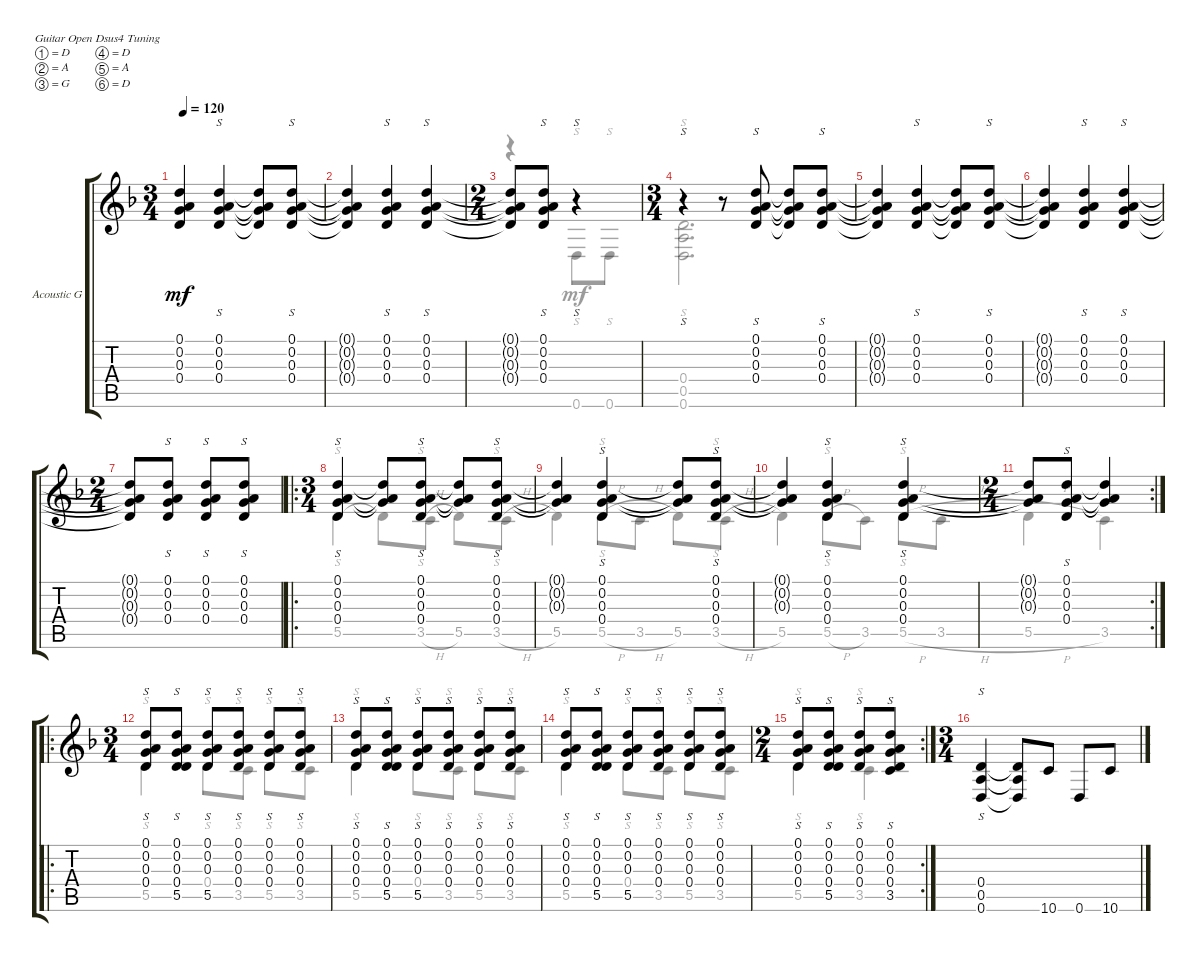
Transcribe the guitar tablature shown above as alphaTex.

\bracketExtendMode groupsimilarinstruments
\firstSystemTrackNameOrientation horizontal
\otherSystemsTrackNameOrientation horizontal
\track ("Acoustic Guitar" "Acoustic G") {instrument acousticgrandpiano}
\staff {score tabs}
\tuning (D4 A3 G3 D3 A2 D2)
\displaytranspose 12
\voice
\ts (3 4)
\tempo 120
\clef g2
\ks dminor
(0.4{t} 0.3{t} 0.2{t} 0.1{t}).4{dy mf} (0.4 0.3 0.2 0.1).4{s} (0.4{t} 0.3{t} 0.2{t} 0.1{t}).8 (0.4 0.3 0.2 0.1).8{s} |
(0.4{t} 0.3{t} 0.2{t} 0.1{t}).4 (0.4 0.3 0.2 0.1).4{s} (0.4 0.3 0.2 0.1).4{s} |
\ts (2 4)
(0.4{t} 0.3{t} 0.2{t} 0.1{t}).8 (0.4 0.3 0.2 0.1).8{s} r.4{s} |
\ts (3 4)
r.4{s} r.8 (0.4 0.3 0.2 0.1).8{s} (0.4{t} 0.3{t} 0.2{t} 0.1{t}).8 (0.4 0.3 0.2 0.1).8{s} |
(0.4{t} 0.3{t} 0.2{t} 0.1{t}).4 (0.4 0.3 0.2 0.1).4{s} (0.4{t} 0.3{t} 0.2{t} 0.1{t}).8 (0.4 0.3 0.2 0.1).8{s} |
(0.4{t} 0.3{t} 0.2{t} 0.1{t}).4 (0.4 0.3 0.2 0.1).4{s} (0.4 0.3 0.2 0.1).4{s} |
\ts (2 4)
(0.4{t} 0.3{t} 0.2{t} 0.1{t}).8 (0.4 0.3 0.2 0.1).8{s} (0.4 0.3 0.2 0.1).8{s} (0.4 0.3 0.2 0.1).8{s} |
\ro
\ts (3 4)
(0.4 0.3 0.2 0.1).4{s} (0.3{t} 0.2{t} 0.1{t}).8 (0.4 0.3 0.2 0.1).8{s} (0.3{t} 0.2{t} 0.1{t}).8 (0.4 0.3 0.2 0.1).8{s} |
(0.3{t} 0.2{t} 0.1{t}).4 (0.4 0.3 0.2 0.1).4{s} (0.3{t} 0.2{t} 0.1{t}).8 (0.4 0.3 0.2 0.1).8{s} |
(0.3{t} 0.2{t} 0.1{t}).4 (0.4 0.3 0.2 0.1).4{s} (0.4 0.3 0.2 0.1).4{s} |
\rc 2
\ts (2 4)
(0.3{t} 0.2{t} 0.1{t}).8 (0.4 0.3 0.2 0.1).8{s} (0.3{t} 0.2{t} 0.1{t}).4 |
\ro
\ts (3 4)
(0.4 0.3 0.2 0.1).8{s} (5.5 0.4 0.3 0.2 0.1).8{s} (5.5 0.3 0.2 0.1).8{s} (0.4 0.3 0.2 0.1).8{s} (0.4 0.3 0.2 0.1).8{s} (0.4 0.3 0.2 0.1).8{s} |
(0.4 0.3 0.2 0.1).8{s} (5.5 0.4 0.3 0.2 0.1).8{s} (5.5 0.3 0.2 0.1).8{s} (0.4 0.3 0.2 0.1).8{s} (0.4 0.3 0.2 0.1).8{s} (0.4 0.3 0.2 0.1).8{s} |
(0.4 0.3 0.2 0.1).8{s} (5.5 0.4 0.3 0.2 0.1).8{s} (5.5 0.3 0.2 0.1).8{s} (0.4 0.3 0.2 0.1).8{s} (0.4 0.3 0.2 0.1).8{s} (0.4 0.3 0.2 0.1).8{s} |
\rc 2
\ts (2 4)
(0.4 0.3 0.2 0.1).8{s} (5.5 0.4 0.3 0.2 0.1).8{s} (0.4 0.3 0.2 0.1).8{s} (3.5 0.4 0.3 0.2 0.1).8{s} |
\ts (3 4)
(0.6 0.5 0.4).4{s} (0.6{t} 0.5{t} 0.4{t}).8 10.6.8 0.6.8 10.6.8
\voice
\clef g2
\ottava regular
\simile none
\ks dminor
|
|
r.4 0.6.8{s} 0.6.8{s} |
(0.6 0.5 0.4).2{s d} |
|
|
|
5.5.4{s} 5.5{t}.8 3.5{h}.8{s} 5.5.8 3.5{h}.8{s} |
5.5.4 5.5{h}.8{s} 3.5{h}.8 5.5.8 3.5{h}.8{s} |
5.5.4 5.5{h}.8{s} 3.5.8 5.5{h}.8{s} 3.5{h}.8 |
5.5{h}.4 3.5.4 |
5.5.4{s} 0.4.8{s} 3.5.8{s} 5.5.8{s} 3.5.8{s} |
5.5.4{s} 0.4.8{s} 3.5.8{s} 5.5.8{s} 3.5.8{s} |
5.5.4{s} 0.4.8{s} 3.5.8{s} 5.5.8{s} 3.5.8{s} |
5.5.4{s} 3.5.4{s} |
